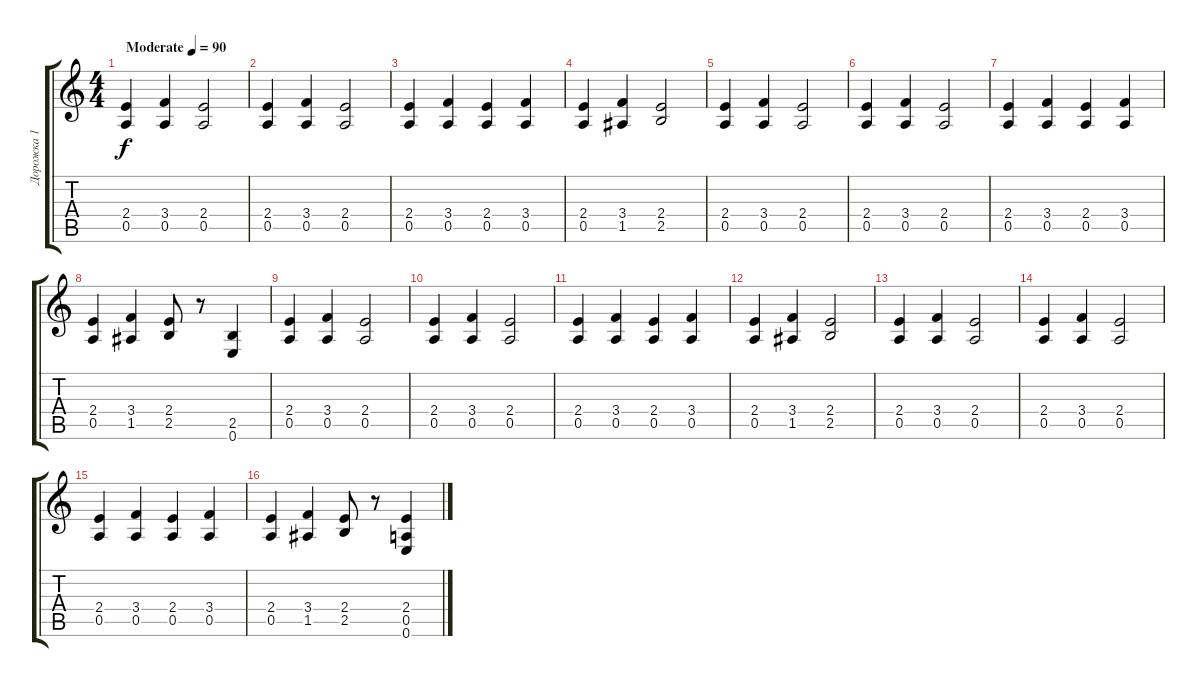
\track ("Дорожка 1" "Дорожка 1") {instrument distortionguitar}
\staff {score tabs}
\tuning (E4 B3 G3 D3 A2 E2) {hide}
\ts (4 4)
\tempo (90 "Moderate")
\clef g2
\ks c
(2.4 0.5).4{dy f instrument distortionguitar} (3.4 0.5).4 (2.4 0.5).2 |
(2.4 0.5).4 (3.4 0.5).4 (2.4 0.5).2 |
(2.4 0.5).4 (3.4 0.5).4 (2.4 0.5).4 (3.4 0.5).4 |
(2.4 0.5).4 (3.4 1.5).4 (2.4 2.5).2 |
(2.4 0.5).4 (3.4 0.5).4 (2.4 0.5).2 |
(2.4 0.5).4 (3.4 0.5).4 (2.4 0.5).2 |
(2.4 0.5).4 (3.4 0.5).4 (2.4 0.5).4 (3.4 0.5).4 |
(2.4 0.5).4 (3.4 1.5).4 (2.4 2.5).8 r.8 (2.5 0.6).4 |
(2.4 0.5).4 (3.4 0.5).4 (2.4 0.5).2 |
(2.4 0.5).4 (3.4 0.5).4 (2.4 0.5).2 |
(2.4 0.5).4 (3.4 0.5).4 (2.4 0.5).4 (3.4 0.5).4 |
(2.4 0.5).4 (3.4 1.5).4 (2.4 2.5).2 |
(2.4 0.5).4 (3.4 0.5).4 (2.4 0.5).2 |
(2.4 0.5).4 (3.4 0.5).4 (2.4 0.5).2 |
(2.4 0.5).4 (3.4 0.5).4 (2.4 0.5).4 (3.4 0.5).4 |
(2.4 0.5).4 (3.4 1.5).4 (2.4 2.5).8 r.8 (2.4 0.5 0.6).4
